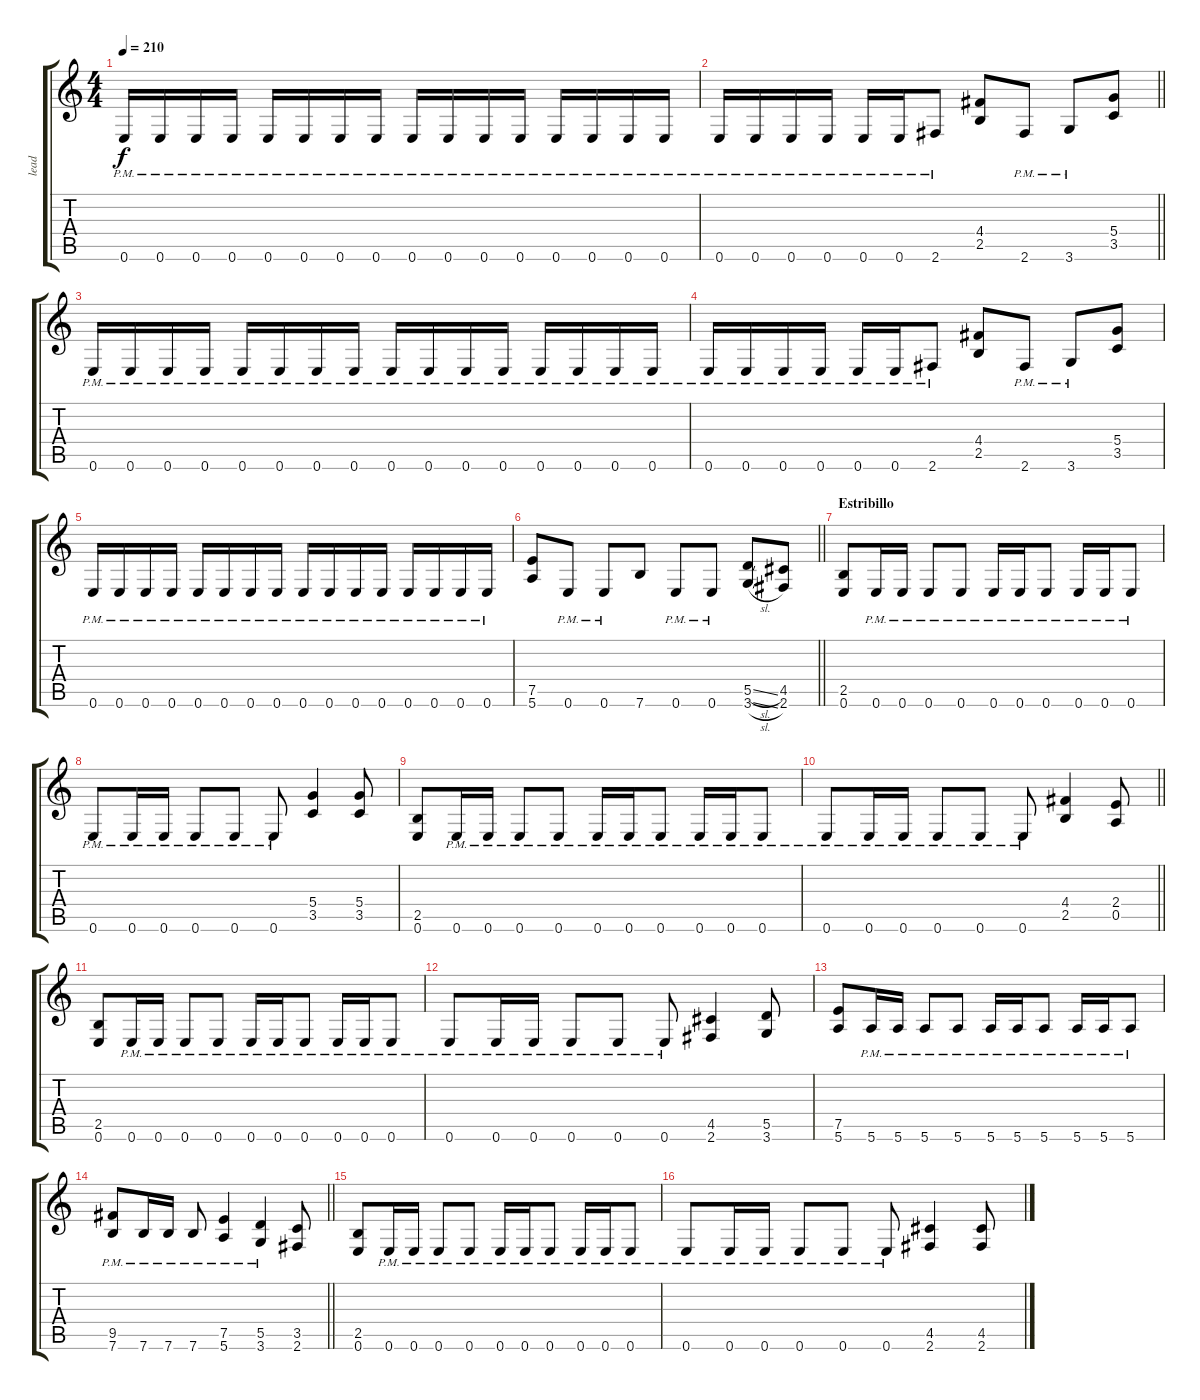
\track ("lead" "lead") {instrument distortionguitar}
\staff {score tabs}
\tuning (E4 B3 G3 D3 A2 E2) {hide}
\ts (4 4)
\tempo 210
\clef g2
\ks c
0.6{pm}.16{dy f} 0.6{pm}.16 0.6{pm}.16 0.6{pm}.16 0.6{pm}.16 0.6{pm}.16 0.6{pm}.16 0.6{pm}.16 0.6{pm}.16 0.6{pm}.16 0.6{pm}.16 0.6{pm}.16 0.6{pm}.16 0.6{pm}.16 0.6{pm}.16 0.6{pm}.16 |
\barLineRight lightlight
0.6{pm}.16 0.6{pm}.16 0.6{pm}.16 0.6{pm}.16 0.6{pm}.16 0.6{pm}.16 2.6{pm}.8 (4.4 2.5).8 2.6{pm}.8 3.6{pm}.8 (5.4 3.5).8 |
0.6{pm}.16 0.6{pm}.16 0.6{pm}.16 0.6{pm}.16 0.6{pm}.16 0.6{pm}.16 0.6{pm}.16 0.6{pm}.16 0.6{pm}.16 0.6{pm}.16 0.6{pm}.16 0.6{pm}.16 0.6{pm}.16 0.6{pm}.16 0.6{pm}.16 0.6{pm}.16 |
0.6{pm}.16 0.6{pm}.16 0.6{pm}.16 0.6{pm}.16 0.6{pm}.16 0.6{pm}.16 2.6{pm}.8 (4.4 2.5).8 2.6{pm}.8 3.6{pm}.8 (5.4 3.5).8 |
0.6{pm}.16 0.6{pm}.16 0.6{pm}.16 0.6{pm}.16 0.6{pm}.16 0.6{pm}.16 0.6{pm}.16 0.6{pm}.16 0.6{pm}.16 0.6{pm}.16 0.6{pm}.16 0.6{pm}.16 0.6{pm}.16 0.6{pm}.16 0.6{pm}.16 0.6{pm}.16 |
\barLineRight lightlight
(7.5 5.6).8 0.6{pm}.8 0.6{pm}.8 7.6.8 0.6{pm}.8 0.6{pm}.8 (5.5{sl} 3.6{sl}).8 (4.5 2.6).8 |
\section ("" "Estribillo")
(2.5 0.6).8 0.6{pm}.16 0.6{pm}.16 0.6{pm}.8 0.6{pm}.8 0.6{pm}.16 0.6{pm}.16 0.6{pm}.8 0.6{pm}.16 0.6{pm}.16 0.6{pm}.8 |
0.6{pm}.8 0.6{pm}.16 0.6{pm}.16 0.6{pm}.8 0.6{pm}.8 0.6{pm}.8 (5.4 3.5).4 (5.4 3.5).8 |
(2.5 0.6).8 0.6{pm}.16 0.6{pm}.16 0.6{pm}.8 0.6{pm}.8 0.6{pm}.16 0.6{pm}.16 0.6{pm}.8 0.6{pm}.16 0.6{pm}.16 0.6{pm}.8 |
\barLineRight lightlight
0.6{pm}.8 0.6{pm}.16 0.6{pm}.16 0.6{pm}.8 0.6{pm}.8 0.6{pm}.8 (4.4 2.5).4 (2.4 0.5).8 |
(2.5 0.6).8 0.6{pm}.16 0.6{pm}.16 0.6{pm}.8 0.6{pm}.8 0.6{pm}.16 0.6{pm}.16 0.6{pm}.8 0.6{pm}.16 0.6{pm}.16 0.6{pm}.8 |
0.6{pm}.8 0.6{pm}.16 0.6{pm}.16 0.6{pm}.8 0.6{pm}.8 0.6{pm}.8 (4.5 2.6).4 (5.5 3.6).8 |
(7.5 5.6).8 5.6{pm}.16 5.6{pm}.16 5.6{pm}.8 5.6{pm}.8 5.6{pm}.16 5.6{pm}.16 5.6{pm}.8 5.6{pm}.16 5.6{pm}.16 5.6{pm}.8 |
\barLineRight lightlight
(9.5 7.6{pm}).8 7.6{pm}.16 7.6{pm}.16 7.6{pm}.8 (7.5 5.6{pm}).4 (5.5 3.6{pm}).4 (3.5 2.6).8 |
(2.5 0.6).8 0.6{pm}.16 0.6{pm}.16 0.6{pm}.8 0.6{pm}.8 0.6{pm}.16 0.6{pm}.16 0.6{pm}.8 0.6{pm}.16 0.6{pm}.16 0.6{pm}.8 |
0.6{pm}.8 0.6{pm}.16 0.6{pm}.16 0.6{pm}.8 0.6{pm}.8 0.6{pm}.8 (4.5 2.6).4 (4.5 2.6).8
